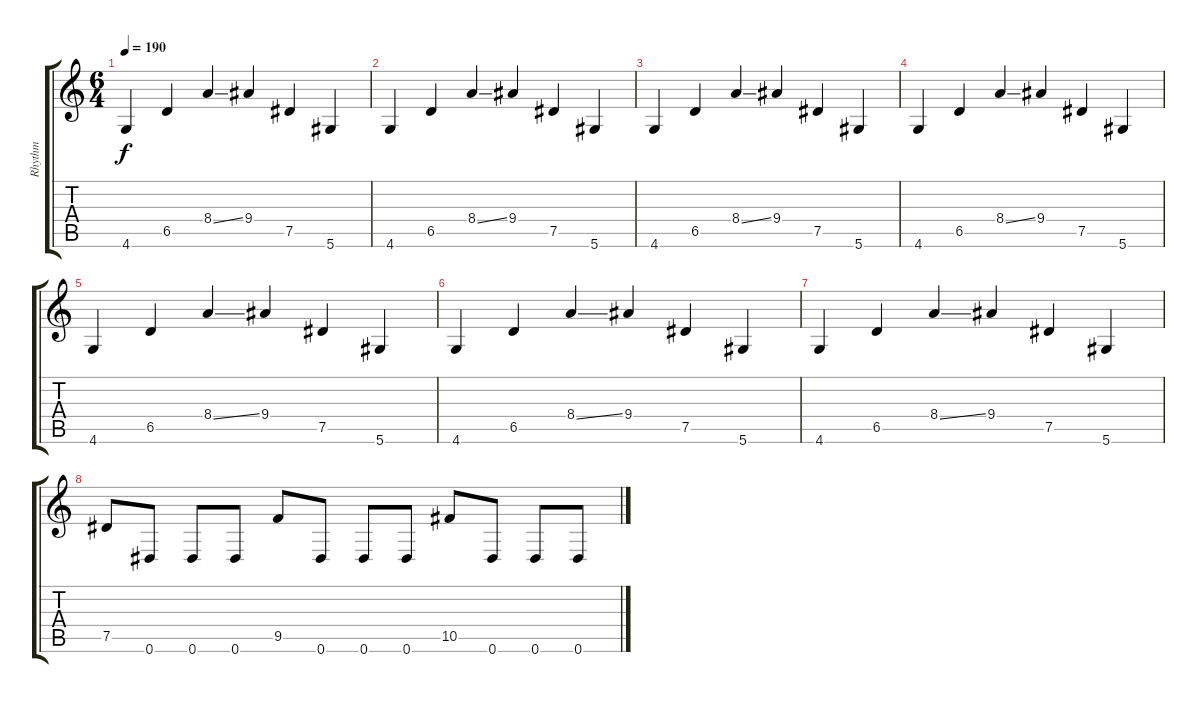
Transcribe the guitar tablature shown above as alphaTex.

\track ("Rhythm" "Rhythm") {instrument distortionguitar}
\staff {score tabs}
\tuning (Eb4 Bb3 Gb3 Db3 Ab2 Eb2) {hide}
\ts (6 4)
\tempo 190
\clef g2
\ks c
4.6.4{dy f} 6.5.4 8.4{ss}.4 9.4.4 7.5.4 5.6.4 |
4.6.4 6.5.4 8.4{ss}.4 9.4.4 7.5.4 5.6.4 |
4.6.4 6.5.4 8.4{ss}.4 9.4.4 7.5.4 5.6.4 |
4.6.4 6.5.4 8.4{ss}.4 9.4.4 7.5.4 5.6.4 |
4.6.4 6.5.4 8.4{ss}.4 9.4.4 7.5.4 5.6.4 |
4.6.4 6.5.4 8.4{ss}.4 9.4.4 7.5.4 5.6.4 |
4.6.4 6.5.4 8.4{ss}.4 9.4.4 7.5.4 5.6.4 |
7.5.8 0.6.8 0.6.8 0.6.8 9.5.8 0.6.8 0.6.8 0.6.8 10.5.8 0.6.8 0.6.8 0.6.8
